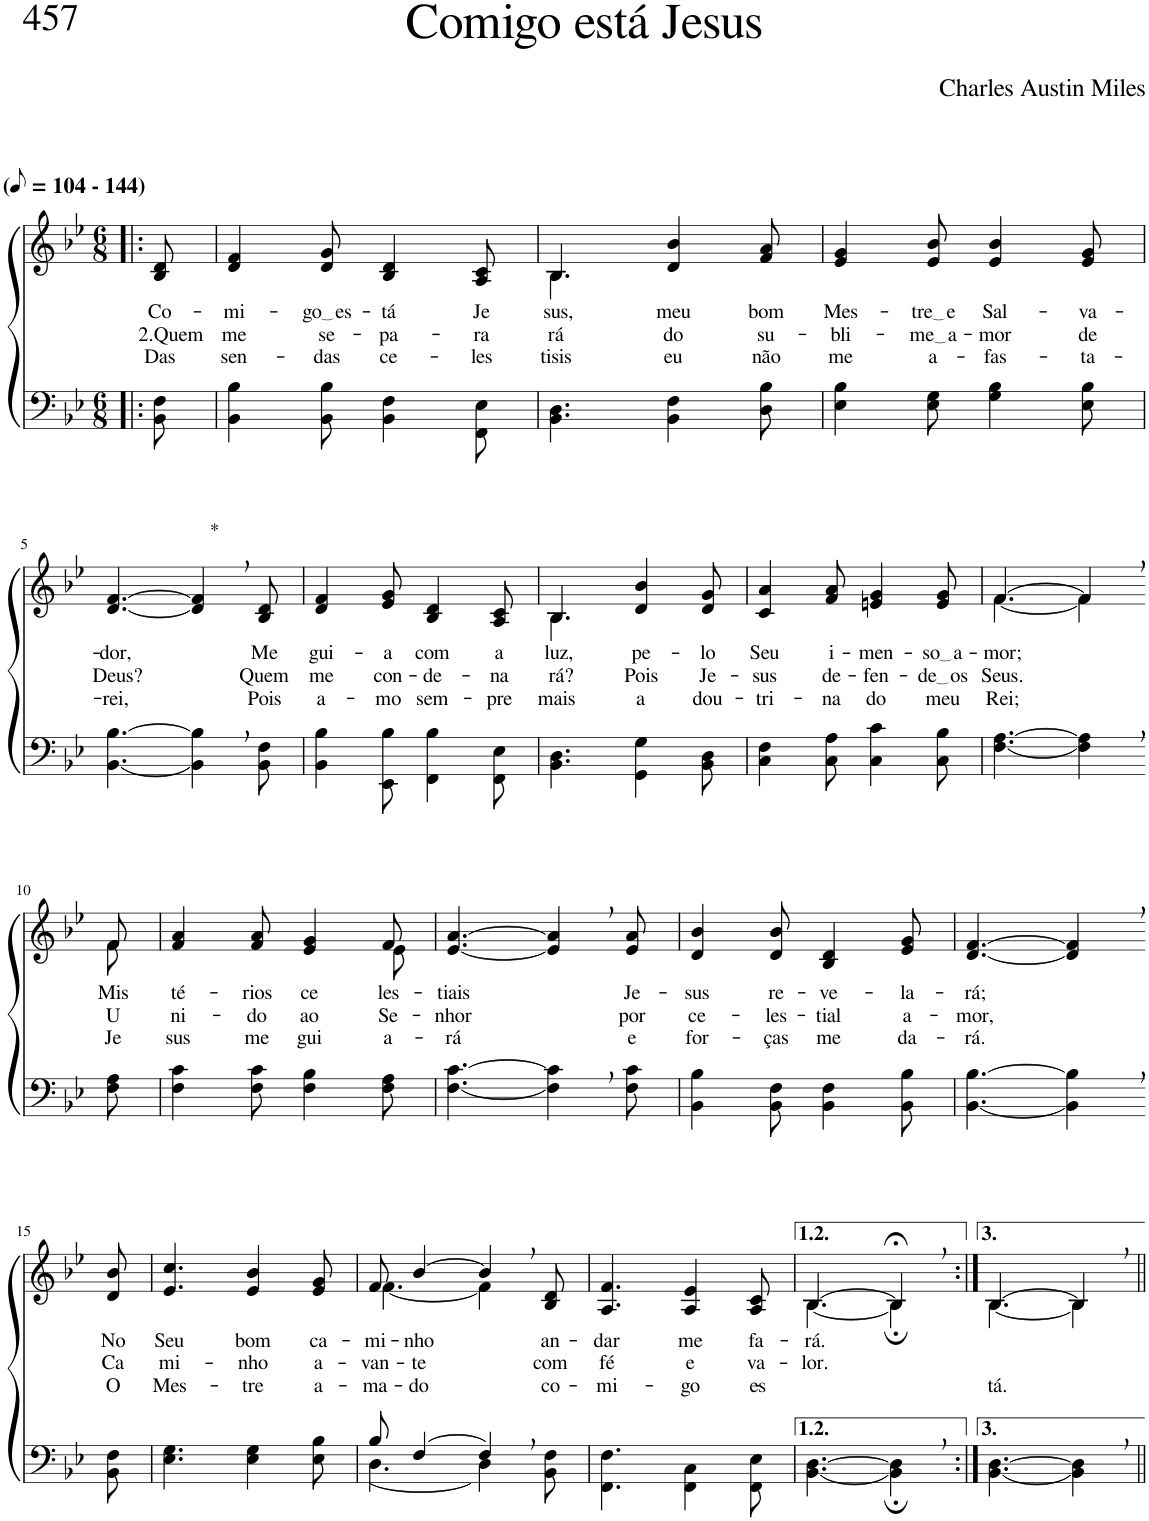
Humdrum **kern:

**kern	**kern	**text	**text	**text
*part2	*part1	*part1	*part1	*part1
*staff2	*staff1	*staff1	*staff1	*staff1
*I"Parte III e IV	*I"Parte I e II	*	*	*
*clefF4	*clefG2	*	*	*
*Trd-1c-2	*Trd-1c-2	*	*	*
*k[b-e-]	*k[b-e-]	*	*	*
*M6/8	*M6/8	*	*	*
*MM52	*MM52	*	*	*
=1!|:	=1!|:	=1!|:	=1!|:	=1!|:
!	!LO:TX:a:B:t=(	!	!	!
!	!LO:TX:a:B:t=- 144)	!	!	!
!	!	!LO:LY:b	!LO:LY:b	!LO:LY:b
8BB-\ 8F\	8B-/ 8d/	Co-	2.Quem	Das
=2	=2	=2	=2	=2
!	!	!LO:LY:b	!LO:LY:b	!LO:LY:b
4BB-\ 4B-\	4d/ 4f/	-mi-	me	sen-
!	!	!LO:LY:b	!LO:LY:b	!LO:LY:b
8BB-\ 8B-\	8d/ 8g/	go es	se-	-das
!	!	!LO:LY:b	!LO:LY:b	!LO:LY:b
4BB-\ 4F\	4B-/ 4d/	-tá	-pa-	ce-
!	!	!LO:LY:b	!LO:LY:b	!LO:LY:b
8FF\ 8E-\	8A/ 8c/	Je-	-ra-	-les-
=3	=3	=3	=3	=3
*	*^	*	*	*
!	!	!	!LO:LY:b	!LO:LY:b	!LO:LY:b
4.BB-\ 4.D\	4.B-/	4.B-\	-sus,	-rá	-tisis
!	!	!	!LO:LY:b	!LO:LY:b	!LO:LY:b
4BB-\ 4F\	4d/ 4b-/	4.ryy	meu	do	eu
!	!	!	!LO:LY:b	!LO:LY:b	!LO:LY:b
8D\ 8B-\	8f/ 8a/	.	bom	su-	não
*	*v	*v	*	*	*
=4	=4	=4	=4	=4
!	!	!LO:LY:b	!LO:LY:b	!LO:LY:b
4E-\ 4B-\	4e-/ 4g/	Mes-	-bli-	me
!	!	!LO:LY:b	!LO:LY:b	!LO:LY:b
8E-\ 8G\	8e-/ 8b-/	tre e	me a	a-
!	!	!LO:LY:b	!LO:LY:b	!LO:LY:b
4G\ 4B-\	4e-/ 4b-/	Sal-	-mor	-fas-
!	!	!LO:LY:b	!LO:LY:b	!LO:LY:b
8E-\ 8B-\	8e-/ 8g/	-va-	de	-ta-
!!LO:LB:g=z
=5	=5	=5	=5	=5
!	!	!LO:LY:b	!LO:LY:b	!LO:LY:b
[4.BB-\ [4.B-\	[4.d/ [4.f/	-dor,	Deus?	-rei,
!	!LO:TX:a:t=*	!	!	!
4BB-\], 4B-\],	4d/], 4f/],	.	.	.
!	!	!LO:LY:b	!LO:LY:b	!LO:LY:b
8BB-\ 8F\	8B-/ 8d/	Me	Quem	Pois
=6	=6	=6	=6	=6
!	!	!LO:LY:b	!LO:LY:b	!LO:LY:b
4BB-\ 4B-\	4d/ 4f/	gui-	me	a-
!	!	!LO:LY:b	!LO:LY:b	!LO:LY:b
8EE-\ 8B-\	8e-/ 8g/	-a	con-	-mo
!	!	!LO:LY:b	!LO:LY:b	!LO:LY:b
4FF\ 4B-\	4B-/ 4d/	com	-de-	sem-
!	!	!LO:LY:b	!LO:LY:b	!LO:LY:b
8FF\ 8E-\	8A/ 8c/	a	-na-	-pre
=7	=7	=7	=7	=7
*	*^	*	*	*
!	!	!	!LO:LY:b	!LO:LY:b	!LO:LY:b
4.BB-\ 4.D\	4.B-/	4.B-\	luz,	-rá?	mais
!	!	!	!LO:LY:b	!LO:LY:b	!LO:LY:b
4GG\ 4G\	4d/ 4b-/	4.ryy	pe-	Pois	a
!	!	!	!LO:LY:b	!LO:LY:b	!LO:LY:b
8BB-\ 8D\	8d/ 8g/	.	-lo	Je-	dou-
*	*v	*v	*	*	*
=8	=8	=8	=8	=8
!	!	!LO:LY:b	!LO:LY:b	!LO:LY:b
4C\ 4F\	4c/ 4a/	Seu	-sus	-tri-
!	!	!LO:LY:b	!LO:LY:b	!LO:LY:b
8C\ 8A\	8f/ 8a/	i-	de-	-na
!	!	!LO:LY:b	!LO:LY:b	!LO:LY:b
4C\ 4c\	4en/ 4g/	-men-	-fen-	do
!	!	!LO:LY:b	!LO:LY:b	!LO:LY:b
8C\ 8B-\	8e/ 8g/	so a	de os	meu
=9	=9	=9	=9	=9
!	!	!LO:LY:b	!LO:LY:b	!LO:LY:b
*	*^	*	*	*
[4.F\ [4.A\	[4.f\	[4.f/	-mor;	Seus.	Rei;
4F\], 4A\],	4f,\]	4f/]	.	.	.
!!LO:LB:g=z	!!
=10-	=10-	=10-	=10-	=10-	=10-
!	!	!	!LO:LY:b	!LO:LY:b	!LO:LY:b
8F\ 8A\	8f/	8f\	Mis-	U-	Je-
=11	=11	=11	=11	=11	=11
!	!	!	!LO:LY:b	!LO:LY:b	!LO:LY:b
4F\ 4c\	4f/ 4a/	8ryy	-té-	-ni-	-sus
!	!	!	!LO:LY:b	!LO:LY:b	!LO:LY:b
*	*v	*v	*	*	*
8F\ 8c\	8f/ 8a/	-rios	-do	me
!	!	!LO:LY:b	!LO:LY:b	!LO:LY:b
4F\ 4B-\	4e-/ 4g/	ce-	ao	gui-
*	*^	*	*	*
!	!	!	!LO:LY:b	!LO:LY:b	!LO:LY:b
8F\ 8A\	8f/	8e-\	-les-	Se-	-a-
=12	=12	=12	=12	=12	=12
!	!	!	!LO:LY:b	!LO:LY:b	!LO:LY:b
*	*v	*v	*	*	*
[4.F\ [4.c\	[4.e-/ [4.a/	-tiais	-nhor	-rá
4F\], 4c\],	4e-/], 4a/],	.	.	.
!	!	!LO:LY:b	!LO:LY:b	!LO:LY:b
8F\ 8c\	8e-/ 8a/	Je-	por	e
=13	=13	=13	=13	=13
!	!	!LO:LY:b	!LO:LY:b	!LO:LY:b
4BB-\ 4B-\	4d/ 4b-/	-sus	ce-	for-
!	!	!LO:LY:b	!LO:LY:b	!LO:LY:b
8BB-\ 8F\	8d/ 8b-/	re-	-les-	-ças
!	!	!LO:LY:b	!LO:LY:b	!LO:LY:b
4BB-\ 4F\	4B-/ 4d/	-ve-	-tial	me
!	!	!LO:LY:b	!LO:LY:b	!LO:LY:b
8BB-\ 8B-\	8e-/ 8g/	-la-	a-	da-
=14	=14	=14	=14	=14
!	!	!LO:LY:b	!LO:LY:b	!LO:LY:b
[4.BB-\ [4.B-\	[4.d/ [4.f/	-rá;	-mor,	-rá.
4BB-\], 4B-\],	4d/], 4f/],	.	.	.
!!LO:LB:g=z
=15-	=15-	=15-	=15-	=15-
!	!	!LO:LY:b	!LO:LY:b	!LO:LY:b
8BB-\ 8F\	8d/ 8b-/	No	Ca	O
=16	=16	=16	=16	=16
!	!	!LO:LY:b	!LO:LY:b	!LO:LY:b
4.E-\ 4.G\	4.e-/ 4.cc/	Seu	mi-	Mes-
!	!	!LO:LY:b	!LO:LY:b	!LO:LY:b
4E-\ 4G\	4e-/ 4b-/	bom	-nho	-tre
!	!	!LO:LY:b	!LO:LY:b	!LO:LY:b
8E-\ 8B-\	8e-/ 8g/	ca-	a-	a-
=17	=17	=17	=17	=17
*^	*	*	*	*
!	!	!	!LO:LY:b	!LO:LY:b	!LO:LY:b
*	*	*^	*	*	*
8B-/	[4.D\	[4.f\	8f/	-mi-	-van-	-ma-
!	!	!	!	!LO:LY:b	!LO:LY:b	!LO:LY:b
[4F/	.	.	[4b-/	-nho	-te	-do
4F,/]	4D\]	4f,\]	4b-/]	.	.	.
!	!	!	!	!LO:LY:b	!LO:LY:b	!LO:LY:b
8ryy	8BB-\ 8F\	8ryy	8B-/ 8d/	an-	com	co-
=18	=18	=18	=18	=18	=18	=18
!	!	!	!	!LO:LY:b	!LO:LY:b	!LO:LY:b
*v	*v	*	*	*	*	*
*	*v	*v	*	*	*
4.FF\ 4.F\	4.A/ 4.f/	-dar	fé	-mi-
!	!	!LO:LY:b	!LO:LY:b	!LO:LY:b
4FF\ 4C\	4A/ 4e-/	me	e	-go
!	!	!LO:LY:b	!LO:LY:b	!LO:LY:b
8FF\ 8E-\	8A/ 8c/	fa-	va-	es-
=19	=19	=19	=19	=19
!	!	!LO:LY:b	!LO:LY:b	!
*	*^	*	*	*
[4.BB-\ [4.D\	[4.B-\	[4.B-/	-rá.	-lor.	.
4BB-\];, 4D\];,	4B-;<,\]	4B-;/]	.	.	.
=20:|!	=20:|!	=20:|!	=20:|!	=20:|!	=20:|!
!	!	!	!	!	!LO:LY:b
[4.BB-\ [4.D\	[4.B-\	[4.B-/	.	.	-tá.
4BB-\], 4D\],	4B-,\]	4B-/]	.	.	.
*	*v	*v	*	*	*
=||	=||	=||	=||	=||
*-	*-	*-	*-	*-
